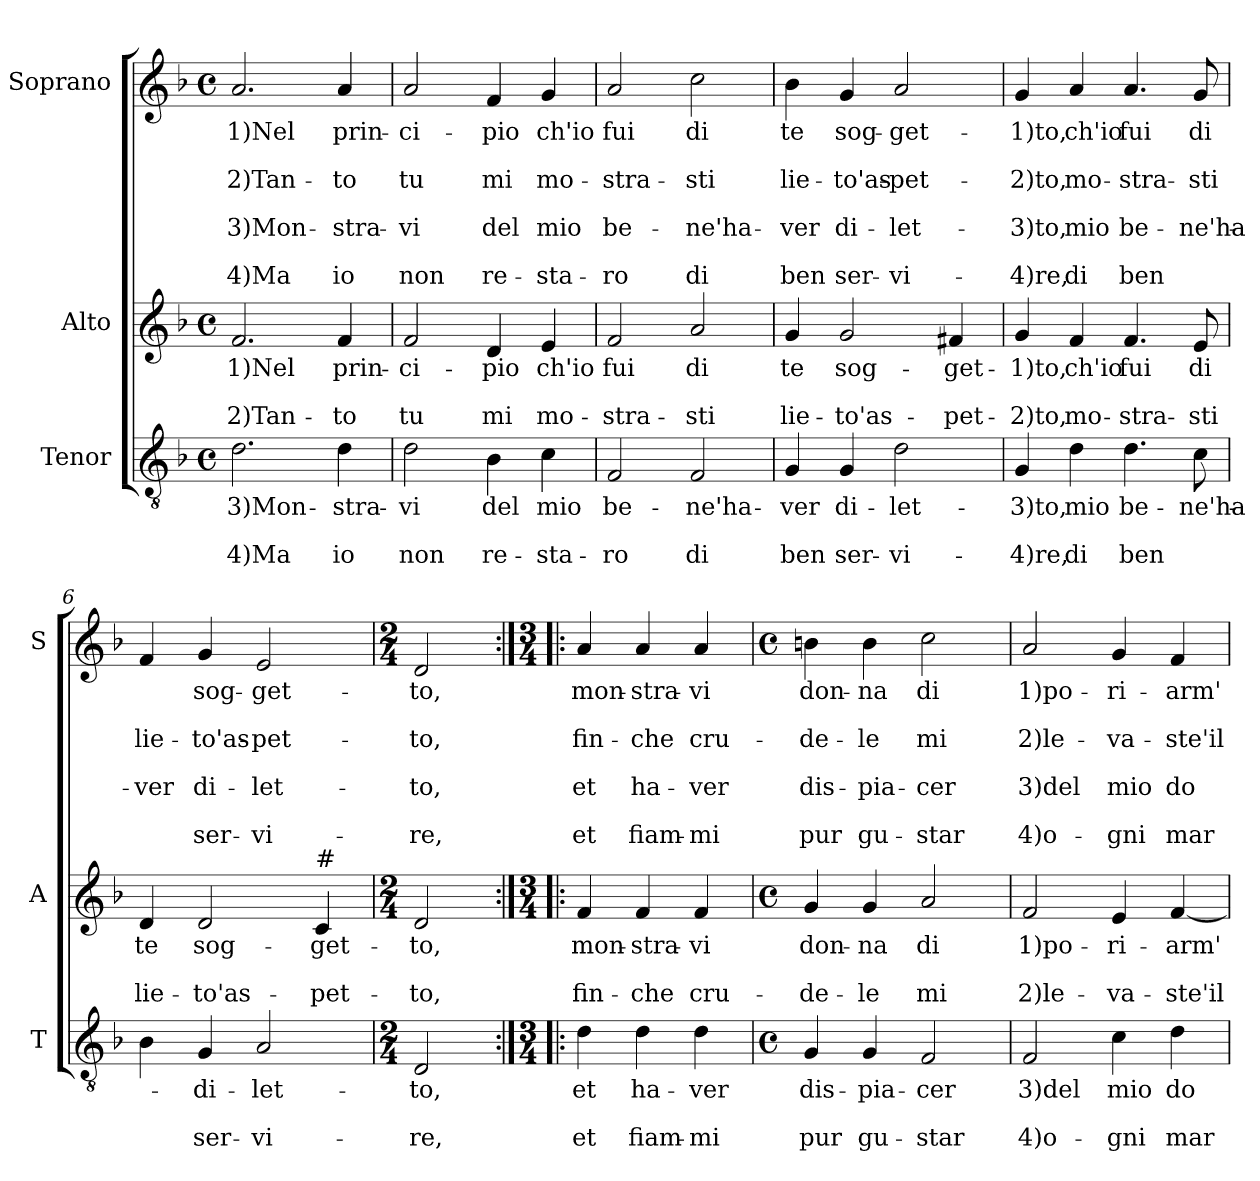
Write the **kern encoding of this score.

**kern	**text	**text	**text	**kern	**text	**text	**text	**kern	**text	**text	**text	**text	**text	**text	**text
*part3	*part3	*part3	*part3	*part2	*part2	*part2	*part2	*part1	*part1	*part1	*part1	*part1	*part1	*part1	*part1
*staff3	*staff3	*staff3	*staff3	*staff2	*staff2	*staff2	*staff2	*staff1	*staff1	*staff1	*staff1	*staff1	*staff1	*staff1	*staff1
*I"Tenor	*	*	*	*I"Alto	*	*	*	*I"Soprano	*	*	*	*	*	*	*
*I'T	*	*	*	*I'A	*	*	*	*I'S	*	*	*	*	*	*	*
*clefGv2	*	*	*	*clefG2	*	*	*	*clefG2	*	*	*	*	*	*	*
*k[b-]	*	*	*	*k[b-]	*	*	*	*k[b-]	*	*	*	*	*	*	*
*F:	*	*	*	*F:	*	*	*	*F:	*	*	*	*	*	*	*
*M4/4	*	*	*	*M4/4	*	*	*	*M4/4	*	*	*	*	*	*	*
*met(c)	*	*	*	*met(c)	*	*	*	*met(c)	*	*	*	*	*	*	*
=1	=1	=1	=1	=1	=1	=1	=1	=1	=1	=1	=1	=1	=1	=1	=1
!	!LO:LY:b	!	!LO:LY:b	!	!LO:LY:b	!	!LO:LY:b	!	!LO:LY:b	!	!LO:LY:b	!	!LO:LY:b	!	!LO:LY:b
2.d\	3)Mon-	.	4)Ma	2.f/	1)Nel	.	2)Tan-	2.a/	1)Nel	.	2)Tan-	.	3)Mon-	.	4)Ma
!	!LO:LY:b	!	!LO:LY:b	!	!LO:LY:b	!	!LO:LY:b	!	!LO:LY:b	!	!LO:LY:b	!	!LO:LY:b	!	!LO:LY:b
4d\	-stra-	.	io	4f/	prin-	.	-to	4a/	prin-	.	-to	.	-stra-	.	io
=2	=2	=2	=2	=2	=2	=2	=2	=2	=2	=2	=2	=2	=2	=2	=2
!	!LO:LY:b	!	!LO:LY:b	!	!LO:LY:b	!	!LO:LY:b	!	!LO:LY:b	!	!LO:LY:b	!	!LO:LY:b	!	!LO:LY:b
2d\	-vi	.	non	2f/	-ci-	.	tu	2a/	-ci-	.	tu	.	-vi	.	non
!	!LO:LY:b	!	!LO:LY:b	!	!LO:LY:b	!	!LO:LY:b	!	!LO:LY:b	!	!LO:LY:b	!	!LO:LY:b	!	!LO:LY:b
4B-\	del	.	re-	4d/	-pio	.	mi	4f/	-pio	.	mi	.	del	.	re-
!	!LO:LY:b	!	!LO:LY:b	!	!LO:LY:b	!	!LO:LY:b	!	!LO:LY:b	!	!LO:LY:b	!	!LO:LY:b	!	!LO:LY:b
4c\	mio	.	-sta-	4e/	ch'io	.	mo-	4g/	ch'io	.	mo-	.	mio	.	-sta-
=3	=3	=3	=3	=3	=3	=3	=3	=3	=3	=3	=3	=3	=3	=3	=3
!	!LO:LY:b	!	!LO:LY:b	!	!LO:LY:b	!	!LO:LY:b	!	!LO:LY:b	!	!LO:LY:b	!	!LO:LY:b	!	!LO:LY:b
2F/	be-	.	-ro	2f/	fui	.	-stra-	2a/	fui	.	-stra-	.	be-	.	-ro
!	!LO:LY:b	!	!LO:LY:b	!	!LO:LY:b	!	!LO:LY:b	!	!LO:LY:b	!	!LO:LY:b	!	!LO:LY:b	!	!LO:LY:b
2F/	-ne'ha-	.	di	2a/	di	.	-sti	2cc\	di	.	-sti	.	-ne'ha-	.	di
=4	=4	=4	=4	=4	=4	=4	=4	=4	=4	=4	=4	=4	=4	=4	=4
!	!LO:LY:b	!	!LO:LY:b	!	!LO:LY:b	!	!LO:LY:b	!	!LO:LY:b	!	!LO:LY:b	!	!LO:LY:b	!	!LO:LY:b
4G/	-ver	.	ben	4g/	te	.	lie-	4b-\	te	.	lie-	.	-ver	.	ben
!	!LO:LY:b	!	!LO:LY:b	!	!LO:LY:b	!	!LO:LY:b	!	!LO:LY:b	!	!LO:LY:b	!	!LO:LY:b	!	!LO:LY:b
4G/	di-	.	ser-	2g/	sog-	.	-to'as-	4g/	sog-	.	-to'as-	.	di-	.	ser-
!	!LO:LY:b	!	!LO:LY:b	!	!	!	!	!	!LO:LY:b	!	!LO:LY:b	!	!LO:LY:b	!	!LO:LY:b
2d\	-let-	.	-vi-	.	.	.	.	2a/	-get-	.	-pet-	.	-let-	.	-vi-
!	!	!	!	!	!LO:LY:b	!	!LO:LY:b	!	!	!	!	!	!	!	!
.	.	.	.	4f#X/	-get-	.	-pet-	.	.	.	.	.	.	.	.
!!LO:LB:g=z
=5	=5	=5	=5	=5	=5	=5	=5	=5	=5	=5	=5	=5	=5	=5	=5
!	!LO:LY:b	!	!LO:LY:b	!	!LO:LY:b	!	!LO:LY:b	!	!LO:LY:b	!	!LO:LY:b	!	!LO:LY:b	!	!LO:LY:b
4G/	-3)to,	.	-4)re,	4g/	-1)to,	.	-2)to,	4g/	-1)to,	.	-2)to,	.	-3)to,	.	-4)re,
!	!LO:LY:b	!	!LO:LY:b	!	!LO:LY:b	!	!LO:LY:b	!	!LO:LY:b	!	!LO:LY:b	!	!LO:LY:b	!	!LO:LY:b
4d\	mio	.	di	4f/	ch'io	.	mo-	4a/	ch'io	.	mo-	.	mio	.	di
!	!LO:LY:b	!	!LO:LY:b	!	!LO:LY:b	!	!LO:LY:b	!	!LO:LY:b	!	!LO:LY:b	!	!LO:LY:b	!	!LO:LY:b
4.d\	be-	.	ben	4.f/	fui	.	-stra-	4.a/	fui	.	-stra-	.	be-	.	ben
!	!LO:LY:b	!	!	!	!LO:LY:b	!	!LO:LY:b	!	!LO:LY:b	!	!LO:LY:b	!	!LO:LY:b	!	!
8c\	-ne'ha-	.	.	8e/	di	.	-sti	8g/	di	.	-sti	.	-ne'ha-	.	.
=6	=6	=6	=6	=6	=6	=6	=6	=6	=6	=6	=6	=6	=6	=6	=6
!	!	!	!	!	!LO:LY:b	!	!LO:LY:b	!	!	!	!LO:LY:b	!	!LO:LY:b	!	!
4B-\	.	.	.	4d/	te	.	lie-	4f/	.	.	lie-	.	-ver	.	.
!	!LO:LY:b	!	!LO:LY:b	!	!LO:LY:b	!	!LO:LY:b	!	!LO:LY:b	!	!LO:LY:b	!	!LO:LY:b	!	!LO:LY:b
4G/	di-	.	ser-	2d/	sog-	.	-to'as-	4g/	sog-	.	-to'as-	.	di-	.	ser-
!	!LO:LY:b	!	!LO:LY:b	!	!	!	!	!	!LO:LY:b	!	!LO:LY:b	!	!LO:LY:b	!	!LO:LY:b
2A/	-let-	.	-vi-	.	.	.	.	2e/	-get-	.	-pet-	.	-let-	.	-vi-
!	!	!	!	!LO:TX:a:t=#	!	!	!	!	!	!	!	!	!	!	!
!	!	!	!	!	!LO:LY:b	!	!LO:LY:b	!	!	!	!	!	!	!	!
.	.	.	.	4c/	-get-	.	-pet-	.	.	.	.	.	.	.	.
=7	=7	=7	=7	=7	=7	=7	=7	=7	=7	=7	=7	=7	=7	=7	=7
*M2/4	*	*	*	*M2/4	*	*	*	*M2/4	*	*	*	*	*	*	*
!	!LO:LY:b	!	!LO:LY:b	!	!LO:LY:b	!	!LO:LY:b	!	!LO:LY:b	!	!LO:LY:b	!	!LO:LY:b	!	!LO:LY:b
2D/	-to,	.	-re,	2d/	-to,	.	-to,	2d/	-to,	.	-to,	.	-to,	.	-re,
=8:|!|:	=8:|!|:	=8:|!|:	=8:|!|:	=8:|!|:	=8:|!|:	=8:|!|:	=8:|!|:	=8:|!|:	=8:|!|:	=8:|!|:	=8:|!|:	=8:|!|:	=8:|!|:	=8:|!|:	=8:|!|:
*M3/4	*	*	*	*M3/4	*	*	*	*M3/4	*	*	*	*	*	*	*
!	!LO:LY:b	!	!LO:LY:b	!	!LO:LY:b	!	!LO:LY:b	!	!LO:LY:b	!	!LO:LY:b	!	!LO:LY:b	!	!LO:LY:b
4d\	et	.	et	4f/	mon-	.	fin-	4a/	mon-	.	fin-	.	et	.	et
!	!LO:LY:b	!	!LO:LY:b	!	!LO:LY:b	!	!LO:LY:b	!	!LO:LY:b	!	!LO:LY:b	!	!LO:LY:b	!	!LO:LY:b
4d\	ha-	.	fiam-	4f/	-stra-	.	-che	4a/	-stra-	.	-che	.	ha-	.	fiam-
!	!LO:LY:b	!	!LO:LY:b	!	!LO:LY:b	!	!LO:LY:b	!	!LO:LY:b	!	!LO:LY:b	!	!LO:LY:b	!	!LO:LY:b
4d\	-ver	.	-mi	4f/	-vi	.	cru-	4a/	-vi	.	cru-	.	-ver	.	-mi
=9	=9	=9	=9	=9	=9	=9	=9	=9	=9	=9	=9	=9	=9	=9	=9
*M4/4	*	*	*	*M4/4	*	*	*	*M4/4	*	*	*	*	*	*	*
*met(c)	*	*	*	*met(c)	*	*	*	*met(c)	*	*	*	*	*	*	*
!	!LO:LY:b	!	!LO:LY:b	!	!LO:LY:b	!	!LO:LY:b	!	!LO:LY:b	!	!LO:LY:b	!	!LO:LY:b	!	!LO:LY:b
4G/	dis-	.	pur	4g/	don-	.	-de-	4bn\	don-	.	-de-	.	dis-	.	pur
!	!LO:LY:b	!	!LO:LY:b	!	!LO:LY:b	!	!LO:LY:b	!	!LO:LY:b	!	!LO:LY:b	!	!LO:LY:b	!	!LO:LY:b
4G/	-pia-	.	gu-	4g/	-na	.	-le	4b\	-na	.	-le	.	-pia-	.	gu-
!	!LO:LY:b	!	!LO:LY:b	!	!LO:LY:b	!	!LO:LY:b	!	!LO:LY:b	!	!LO:LY:b	!	!LO:LY:b	!	!LO:LY:b
2F/	-cer	.	-star	2a/	di	.	mi	2cc\	di	.	mi	.	-cer	.	-star
!!LO:PB:g=z
=10	=10	=10	=10	=10	=10	=10	=10	=10	=10	=10	=10	=10	=10	=10	=10
!	!LO:LY:b	!	!LO:LY:b	!	!LO:LY:b	!	!LO:LY:b	!	!LO:LY:b	!	!LO:LY:b	!	!LO:LY:b	!	!LO:LY:b
2F/	3)del	.	4)o-	2f/	1)po-	.	2)le-	2a/	1)po-	.	2)le-	.	3)del	.	4)o-
!	!LO:LY:b	!	!LO:LY:b	!	!LO:LY:b	!	!LO:LY:b	!	!LO:LY:b	!	!LO:LY:b	!	!LO:LY:b	!	!LO:LY:b
4c\	mio	.	-gni	4e/	-ri-	.	-va-	4g/	-ri-	.	-va-	.	mio	.	-gni
!	!LO:LY:b	!	!LO:LY:b	!	!LO:LY:b	!	!LO:LY:b	!	!LO:LY:b	!	!LO:LY:b	!	!LO:LY:b	!	!LO:LY:b
4d\	do-	.	mar-	[4f/	-arm'	.	-ste'il	4f/	-arm'	.	-ste'il	.	do-	.	mar-
=	=	=	=	=	=	=	=	=	=	=	=	=	=	=	=
*-	*-	*-	*-	*-	*-	*-	*-	*-	*-	*-	*-	*-	*-	*-	*-
